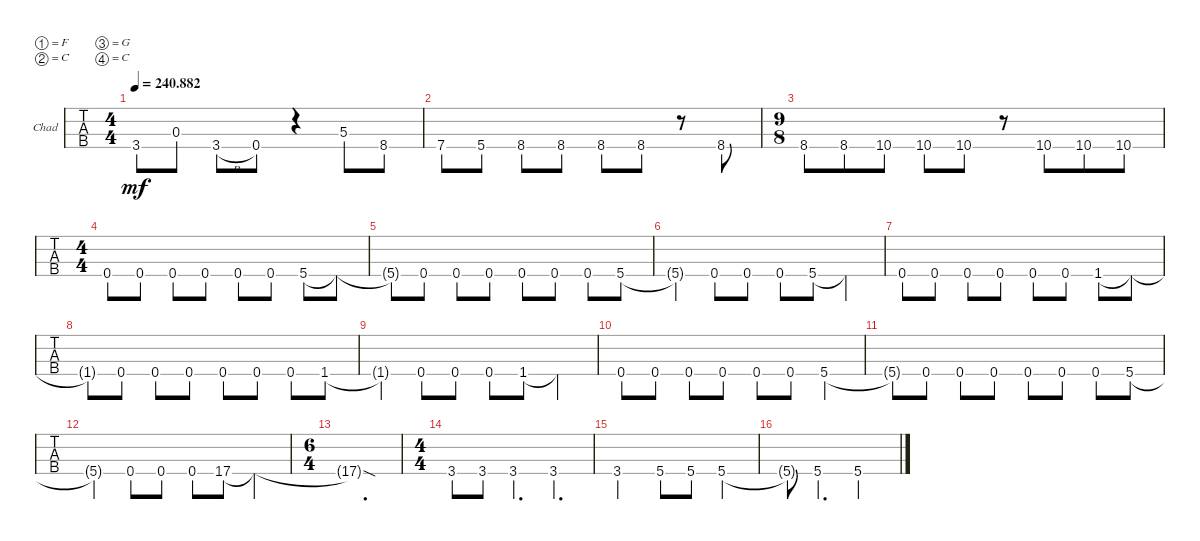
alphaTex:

\bracketExtendMode groupsimilarinstruments
\firstSystemTrackNameOrientation horizontal
\otherSystemsTrackNameOrientation horizontal
\track ("Doctor Lagorno" "Chad") {instrument electricbassfinger}
\staff {tabs}
\tuning (F2 C2 G1 C1)
\ts (4 4)
\tempo
240.882
\accidentals auto
\clef f4
\ottava regular
\simile none
\ks c
3.4.8{dy mf} 0.3.8 3.4{h}.8 0.4.8 r.4 5.3.8 8.4.8 |
7.4.8 5.4.8 8.4.8 8.4.8 8.4.8 8.4.8 r.8 8.4.8 |
\ts (9 8)
8.4.8 8.4.8 10.4.8 10.4.8 10.4.8 r.8 10.4.8 10.4.8 10.4.8 |
\ts (4 4)
0.4.8 0.4.8 0.4.8 0.4.8 0.4.8 0.4.8 5.4.8 5.4{t}.8 |
5.4{t}.8 0.4.8 0.4.8 0.4.8 0.4.8 0.4.8 0.4.8 5.4.8 |
5.4{t}.4 0.4.8 0.4.8 0.4.8 5.4.8 5.4{t}.4 |
0.4.8 0.4.8 0.4.8 0.4.8 0.4.8 0.4.8 1.4.8 1.4{t}.8 |
1.4{t}.8 0.4.8 0.4.8 0.4.8 0.4.8 0.4.8 0.4.8 1.4.8 |
1.4{t}.4 0.4.8 0.4.8 0.4.8 1.4.8 1.4{t}.4 |
0.4.8 0.4.8 0.4.8 0.4.8 0.4.8 0.4.8 5.4.4 |
5.4{t}.8 0.4.8 0.4.8 0.4.8 0.4.8 0.4.8 0.4.8 5.4.8 |
5.4{t}.4 0.4.8 0.4.8 0.4.8 17.4.8 17.4{t}.4 |
\ts (6 4)
17.4{sod t}.1{d} |
\ts (4 4)
3.4.8 3.4.8 3.4.4{d} 3.4.4{d} |
3.4.2 5.4.8 5.4.8 5.4.4 |
5.4{t}.8 5.4.4{d} 5.4.2
